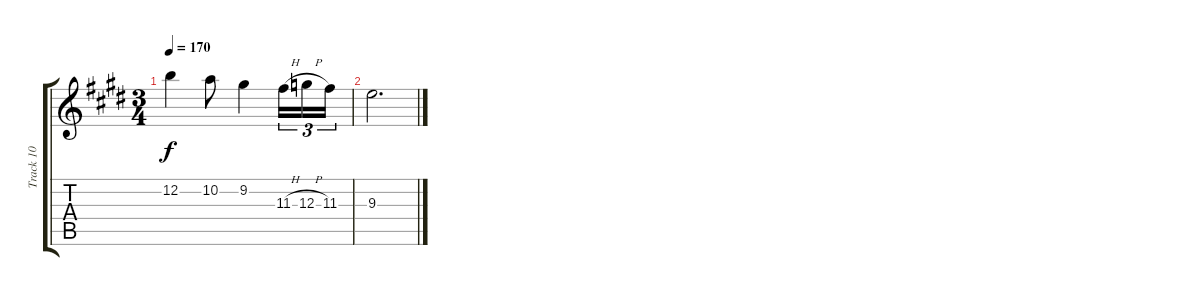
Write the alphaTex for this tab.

\track ("Track 10" "Track 10") {instrument acousticguitarsteel}
\staff {score tabs}
\tuning (E4 B3 G3 D3 A2 E2) {hide}
\ts (3 4)
\tempo 170
\clef g2
\ks e
12.2.4{dy f} 10.2.8 9.2.4 11.3{h}.16{tu (3 2)} 12.3{h}.16{tu (3 2)} 11.3.16{tu (3 2)} |
9.3.2{d}
